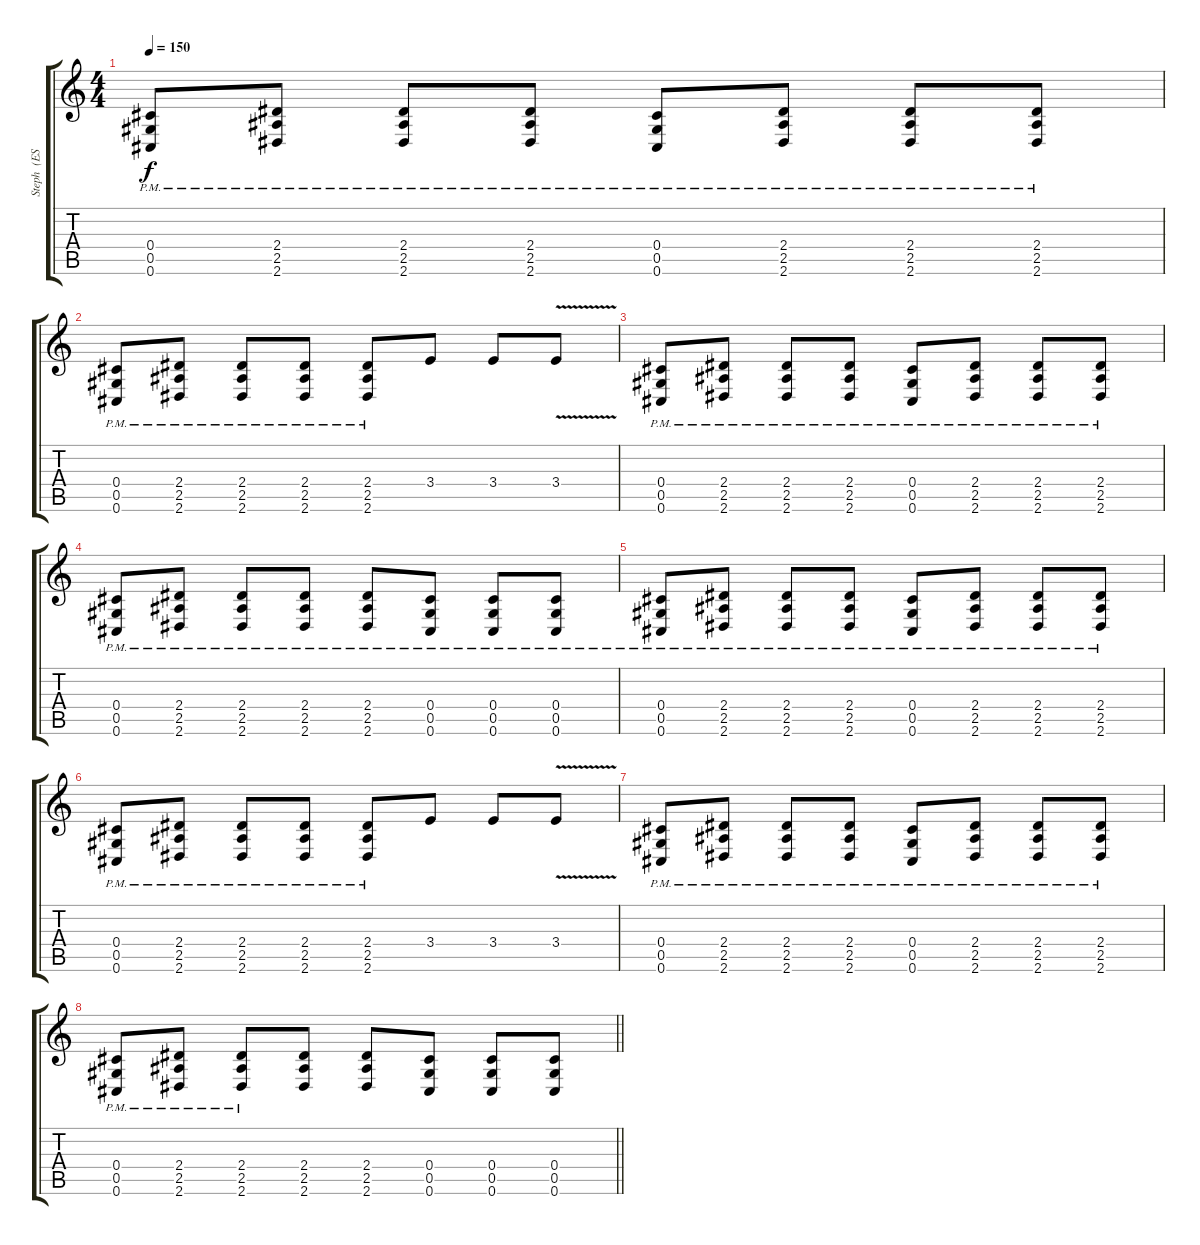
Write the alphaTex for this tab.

\track ("Steph  (ESP guitar)" "Steph  (ES") {instrument distortionguitar}
\staff {score tabs}
\tuning (Eb4 Bb3 Gb3 Db3 Ab2 Db2) {hide}
\ts (4 4)
\tempo 150
\clef g2
\ks c
(0.4{pm} 0.5{pm} 0.6{pm}).8{dy f} (2.4{pm} 2.5{pm} 2.6{pm}).8 (2.4{pm} 2.5{pm} 2.6{pm}).8 (2.4{pm} 2.5{pm} 2.6{pm}).8 (0.4{pm} 0.5{pm} 0.6{pm}).8 (2.4{pm} 2.5{pm} 2.6{pm}).8 (2.4{pm} 2.5{pm} 2.6{pm}).8 (2.4{pm} 2.5{pm} 2.6{pm}).8 |
(0.4{pm} 0.5{pm} 0.6{pm}).8 (2.4{pm} 2.5{pm} 2.6{pm}).8 (2.4{pm} 2.5{pm} 2.6{pm}).8 (2.4{pm} 2.5{pm} 2.6{pm}).8 (2.4{pm} 2.5{pm} 2.6{pm}).8 3.4.8 3.4.8 3.4{v}.8 |
(0.4{pm} 0.5{pm} 0.6{pm}).8 (2.4{pm} 2.5{pm} 2.6{pm}).8 (2.4{pm} 2.5{pm} 2.6{pm}).8 (2.4{pm} 2.5{pm} 2.6{pm}).8 (0.4{pm} 0.5{pm} 0.6{pm}).8 (2.4{pm} 2.5{pm} 2.6{pm}).8 (2.4{pm} 2.5{pm} 2.6{pm}).8 (2.4{pm} 2.5{pm} 2.6{pm}).8 |
(0.4{pm} 0.5{pm} 0.6{pm}).8 (2.4{pm} 2.5{pm} 2.6{pm}).8 (2.4{pm} 2.5{pm} 2.6{pm}).8 (2.4{pm} 2.5{pm} 2.6{pm}).8 (2.4{pm} 2.5{pm} 2.6{pm}).8 (0.4{pm} 0.5{pm} 0.6{pm}).8 (0.4{pm} 0.5{pm} 0.6{pm}).8 (0.4{pm} 0.5{pm} 0.6{pm}).8 |
(0.4{pm} 0.5{pm} 0.6{pm}).8 (2.4{pm} 2.5{pm} 2.6{pm}).8 (2.4{pm} 2.5{pm} 2.6{pm}).8 (2.4{pm} 2.5{pm} 2.6{pm}).8 (0.4{pm} 0.5{pm} 0.6{pm}).8 (2.4{pm} 2.5{pm} 2.6{pm}).8 (2.4{pm} 2.5{pm} 2.6{pm}).8 (2.4{pm} 2.5{pm} 2.6{pm}).8 |
(0.4{pm} 0.5{pm} 0.6{pm}).8 (2.4{pm} 2.5{pm} 2.6{pm}).8 (2.4{pm} 2.5{pm} 2.6{pm}).8 (2.4{pm} 2.5{pm} 2.6{pm}).8 (2.4{pm} 2.5{pm} 2.6{pm}).8 3.4.8 3.4.8 3.4{v}.8 |
(0.4{pm} 0.5{pm} 0.6{pm}).8 (2.4{pm} 2.5{pm} 2.6{pm}).8 (2.4{pm} 2.5{pm} 2.6{pm}).8 (2.4{pm} 2.5{pm} 2.6{pm}).8 (0.4{pm} 0.5{pm} 0.6{pm}).8 (2.4{pm} 2.5{pm} 2.6{pm}).8 (2.4{pm} 2.5{pm} 2.6{pm}).8 (2.4{pm} 2.5{pm} 2.6{pm}).8 |
\barLineRight lightlight
(0.4{pm} 0.5{pm} 0.6{pm}).8 (2.4{pm} 2.5{pm} 2.6{pm}).8 (2.4{pm} 2.5{pm} 2.6{pm}).8 (2.4 2.5 2.6).8 (2.4 2.5 2.6).8 (0.4 0.5 0.6).8 (0.4 0.5 0.6).8 (0.4 0.5 0.6).8
